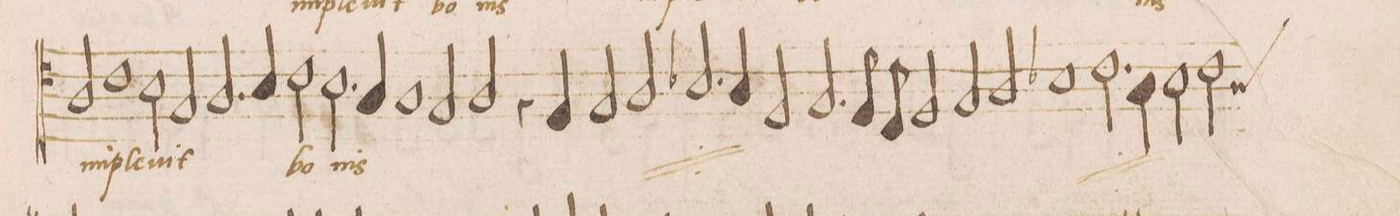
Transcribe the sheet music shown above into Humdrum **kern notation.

**kern	**text
*I"TENOR	*
*clefC4	*
*k[]	*
*met(c|)	*
*M2/1	*
2A/	im-
1c	-ple-
=142	=142
2B\	-vit
2G/	.
2.A/	.
4B/	.
=143	=143
2c\	bo-
2.B\	-nis
4A/	.
1A	.
=144	=144
2G/	.
2A/	.
4r	.
*	*ij
4F/	im-
=145	=145
2G/	-ple-
2A/	-vit
2.B-X/	bo-
4A/	.
=146	=146
2F/	.
2.G/	.
8F/	.
8E/	.
2F/	.
=147	=147
2G/	.
2A/	.
1B-X	-nis
=148	=148
2.c\	im-
4A\	-ple-
2B\	-vit
*custos:A	*
2c\	bo-
=149	=149
*-	*-
